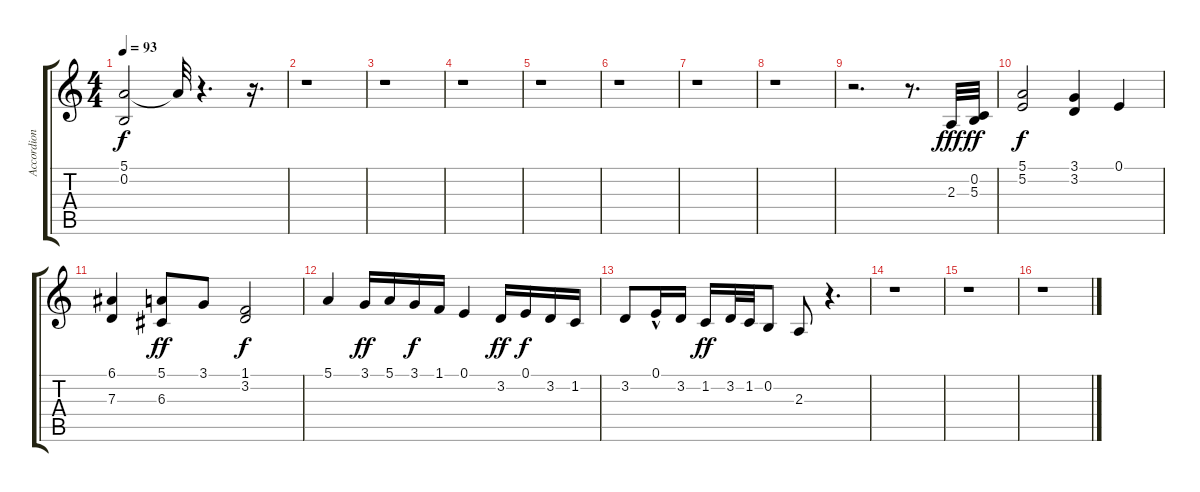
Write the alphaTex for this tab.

\track ("Accordion" "Accordion") {instrument tangoaccordion}
\staff {score tabs}
\tuning (E4 B3 G3 D3 A2 E2) {hide}
\ts (4 4)
\tempo 93
\clef g2
\ks c
(5.1 0.2).2{dy f} 5.1{t}.32 r.4{d} r.16{d} |
r.1 |
r.1 |
r.1 |
r.1 |
r.1 |
r.1 |
r.1 |
r.2{d} r.8{d} 2.3.32{dy fff volume 12} (0.2 5.3).32{dy ff} |
(5.1 5.2).2{dy f} (3.1 3.2).4 0.1.4 |
(6.1 7.3).4 (5.1 6.3).8{dy ff} 3.1.8 (1.1 3.2).2{dy f} |
5.1.4 3.1.16{dy ff} 5.1.16 3.1.16{dy f} 1.1.16 0.1.4 3.2.16{dy ff} 0.1.16{dy f} 3.2.16 1.2.16 |
3.2.8 0.1{hac}.16 3.2.16 1.2.16{dy ff} 3.2.32 1.2.32 0.2.8 2.3.8 r.4{d} |
r.1 |
r.1 |
r.1
